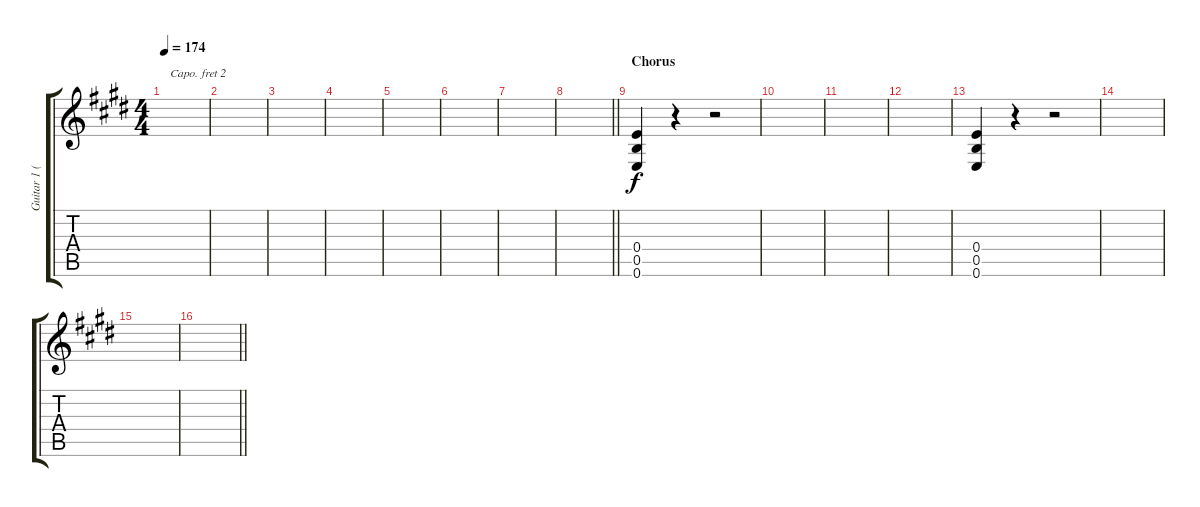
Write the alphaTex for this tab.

\track ("Guitar 1 (Drop D, Capo 2)" "Guitar 1 (") {instrument overdrivenguitar}
\staff {score tabs}
\capo 2
\tuning (E4 B3 G3 D3 A2 D2) {hide}
\ts (4 4)
\tempo 174
\clef g2
\ks e
|
|
|
|
|
|
|
\barLineRight lightlight
|
\section ("" "Chorus")
(0.4 0.5 0.6).4{dy f} r.4 r.2 |
|
|
|
(0.4 0.5 0.6).4 r.4 r.2 |
|
|
\barLineRight lightlight
